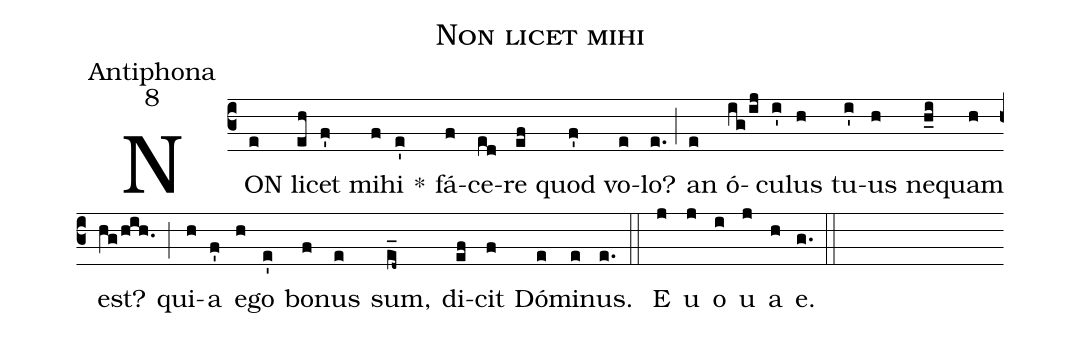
name:Non licet mihi;
office-part:Antiphona;
mode:8;
%%
(c3) NON(e) li(eh)cet(f') mi(f)hi(e') *() fá(f)ce(ed)re(ef) quod(f') vo(e)lo?(e.) (;) an(e) ó(ig/ij)cu(i')lus(h) tu(i')us(h) ne(h_i)quam(h) est?(hg/hih.) (;) qui(h)a(f') e(h)go(e') bo(f)nus(e) sum,(e_d~) di(ef)cit(f) Dó(e)mi(e)nus.(e.) (::) <eu> E(j) u(j) o(i) u(j) a(h) e.</eu>(g.) (::)
